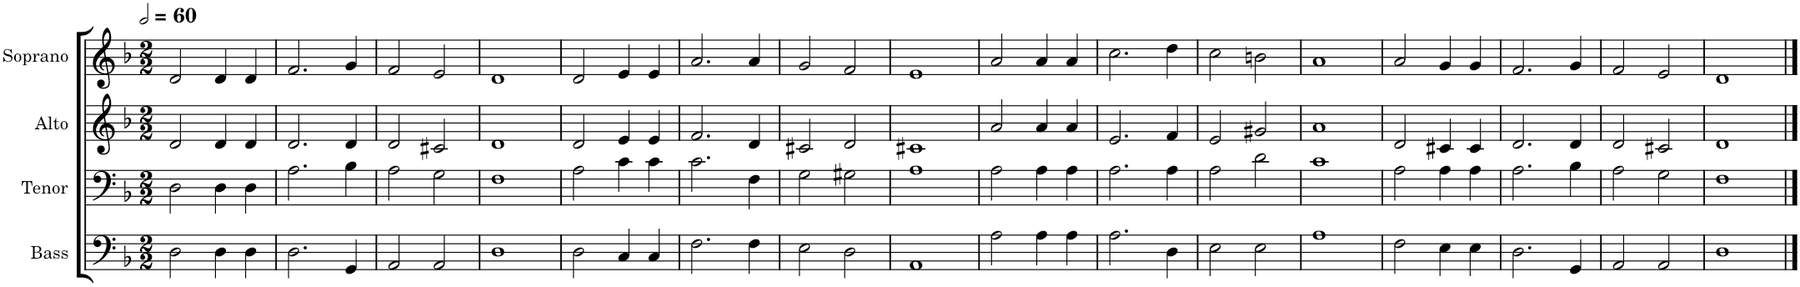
**kern	**kern	**kern	**kern
*part4	*part3	*part2	*part1
*staff4	*staff3	*staff2	*staff1
*I"Bass	*I"Tenor	*I"Alto	*I"Soprano
*I'B.	*I'T.	*I'A.	*I'S.
*clefF4	*clefF4	*clefG2	*clefG2
*k[b-]	*k[b-]	*k[b-]	*k[b-]
*M2/2	*M2/2	*M2/2	*M2/2
*MM120	*MM120	*MM120	*MM120
=1	=1	=1	=1
2D\	2D\	2d/	2d/
4D\	4D\	4d/	4d/
4D\	4D\	4d/	4d/
=2	=2	=2	=2
2.D\	2.A\	2.d/	2.f/
4GG/	4B-\	4d/	4g/
=3	=3	=3	=3
2AA/	2A\	2d/	2f/
2AA/	2G\	2c#X/	2e/
=4	=4	=4	=4
1D	1F	1d	1d
=5	=5	=5	=5
2D\	2A\	2d/	2d/
4C/	4c\	4e/	4e/
4C/	4c\	4e/	4e/
=6	=6	=6	=6
2.F\	2.c\	2.f/	2.a/
4F\	4F\	4d/	4a/
=7	=7	=7	=7
2E\	2G\	2c#X/	2g/
2D\	2G#X\	2d/	2f/
=8	=8	=8	=8
1AA	1A	1c#X	1e
=9	=9	=9	=9
2A\	2A\	2a/	2a/
4A\	4A\	4a/	4a/
4A\	4A\	4a/	4a/
=10	=10	=10	=10
2.A\	2.A\	2.e/	2.cc\
4D\	4A\	4f/	4dd\
=11	=11	=11	=11
2E\	2A\	2e/	2cc\
2E\	2d\	2g#X/	2bn\
=12	=12	=12	=12
1A	1c	1a	1a
=13	=13	=13	=13
2F\	2A\	2d/	2a/
4E\	4A\	4c#X/	4g/
4E\	4A\	4c#/	4g/
=14	=14	=14	=14
2.D\	2.A\	2.d/	2.f/
4GG/	4B-\	4d/	4g/
=15	=15	=15	=15
2AA/	2A\	2d/	2f/
2AA/	2G\	2c#X/	2e/
=16	=16	=16	=16
1D	1F	1d	1d
==	==	==	==
*-	*-	*-	*-
